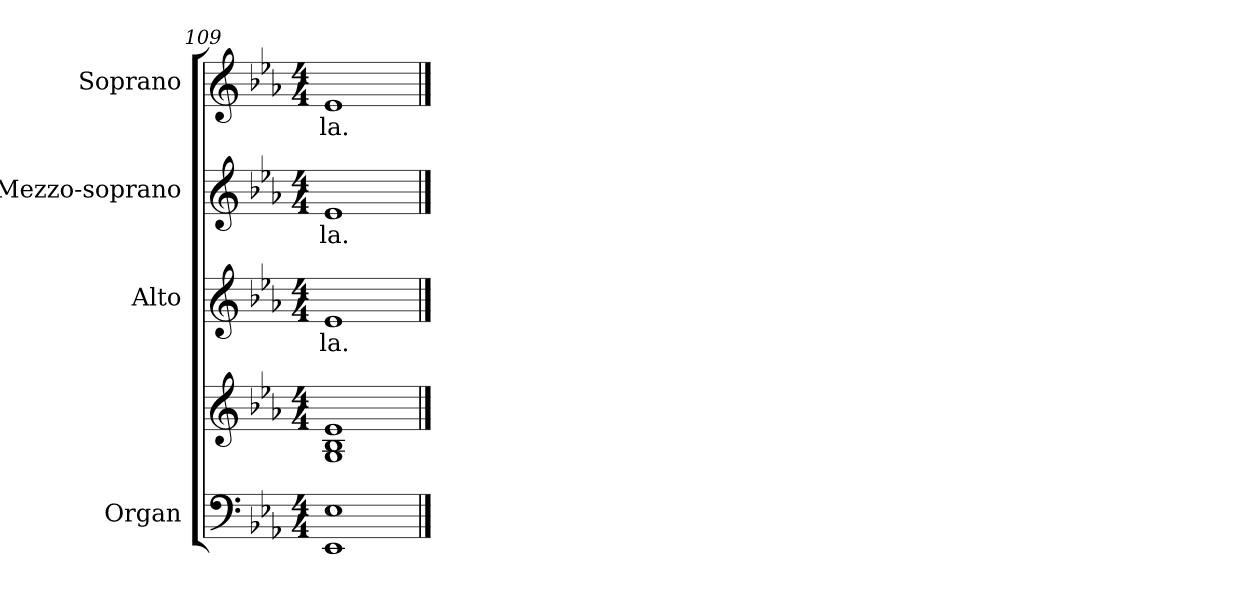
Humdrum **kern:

**kern	**kern	**kern	**text	**kern	**text	**kern	**text
*part4	*part4	*part3	*part3	*part2	*part2	*part1	*part1
*staff5	*staff4	*staff3	*staff3	*staff2	*staff2	*staff1	*staff1
*I"Organ	*	*I"Alto	*	*I"Mezzo-soprano	*	*I"Soprano	*
*I'Org.	*	*I'A.	*	*I'S.	*	*I'S.	*
*clefF4	*clefG2	*clefG2	*	*clefG2	*	*clefG2	*
*k[b-e-a-]	*k[b-e-a-]	*k[b-e-a-]	*	*k[b-e-a-]	*	*k[b-e-a-]	*
*E-:	*E-:	*E-:	*	*E-:	*	*E-:	*
*M4/4	*M4/4	*M4/4	*	*M4/4	*	*M4/4	*
=109	=109	=109	=109	=109	=109	=109	=109
!	!	!	!LO:LY:b:color=#000000	!	!	!	!
!	!	!	!	!	!LO:LY:b:color=#000000	!	!
!	!	!	!	!	!	!	!LO:LY:b:color=#000000
1EE-i 1E-i	1Gi 1B-i 1e-i	1e-i	-la.	1e-i	-la.	1e-i	-la.
==	==	==	==	==	==	==	==
*-	*-	*-	*-	*-	*-	*-	*-
